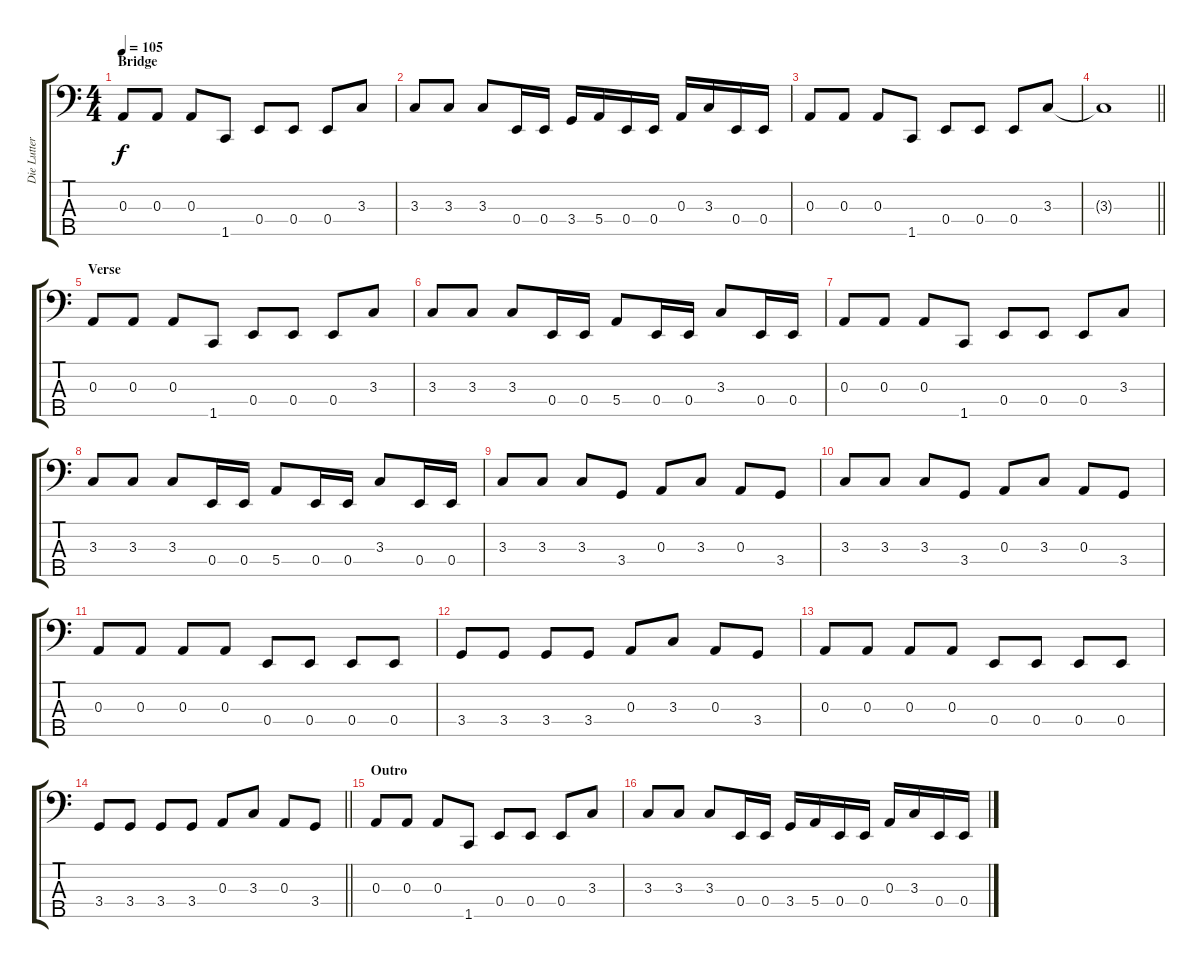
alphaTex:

\track ("Die Lutter" "Die Lutter") {instrument electricbasspick}
\staff {score tabs}
\tuning (G2 D2 A1 E1 B0) {hide}
\ts (4 4)
\section ("" "Bridge")
\tempo 105
\clef f4
\ks c
0.3.8{dy f} 0.3.8 0.3.8 1.5.8 0.4.8 0.4.8 0.4.8 3.3.8 |
3.3.8 3.3.8 3.3.8 0.4.16 0.4.16 3.4.16 5.4.16 0.4.16 0.4.16 0.3.16 3.3.16 0.4.16 0.4.16 |
0.3.8 0.3.8 0.3.8 1.5.8 0.4.8 0.4.8 0.4.8 3.3.8 |
\barLineRight lightlight
3.3{t}.1 |
\section ("" "Verse")
0.3.8 0.3.8 0.3.8 1.5.8 0.4.8 0.4.8 0.4.8 3.3.8 |
3.3.8 3.3.8 3.3.8 0.4.16 0.4.16 5.4.8 0.4.16 0.4.16 3.3.8 0.4.16 0.4.16 |
0.3.8 0.3.8 0.3.8 1.5.8 0.4.8 0.4.8 0.4.8 3.3.8 |
3.3.8 3.3.8 3.3.8 0.4.16 0.4.16 5.4.8 0.4.16 0.4.16 3.3.8 0.4.16 0.4.16 |
3.3.8 3.3.8 3.3.8 3.4.8 0.3.8 3.3.8 0.3.8 3.4.8 |
3.3.8 3.3.8 3.3.8 3.4.8 0.3.8 3.3.8 0.3.8 3.4.8 |
0.3.8 0.3.8 0.3.8 0.3.8 0.4.8 0.4.8 0.4.8 0.4.8 |
3.4.8 3.4.8 3.4.8 3.4.8 0.3.8 3.3.8 0.3.8 3.4.8 |
0.3.8 0.3.8 0.3.8 0.3.8 0.4.8 0.4.8 0.4.8 0.4.8 |
\barLineRight lightlight
3.4.8 3.4.8 3.4.8 3.4.8 0.3.8 3.3.8 0.3.8 3.4.8 |
\section ("" "Outro")
0.3.8 0.3.8 0.3.8 1.5.8 0.4.8 0.4.8 0.4.8 3.3.8 |
3.3.8 3.3.8 3.3.8 0.4.16 0.4.16 3.4.16 5.4.16 0.4.16 0.4.16 0.3.16 3.3.16 0.4.16 0.4.16
